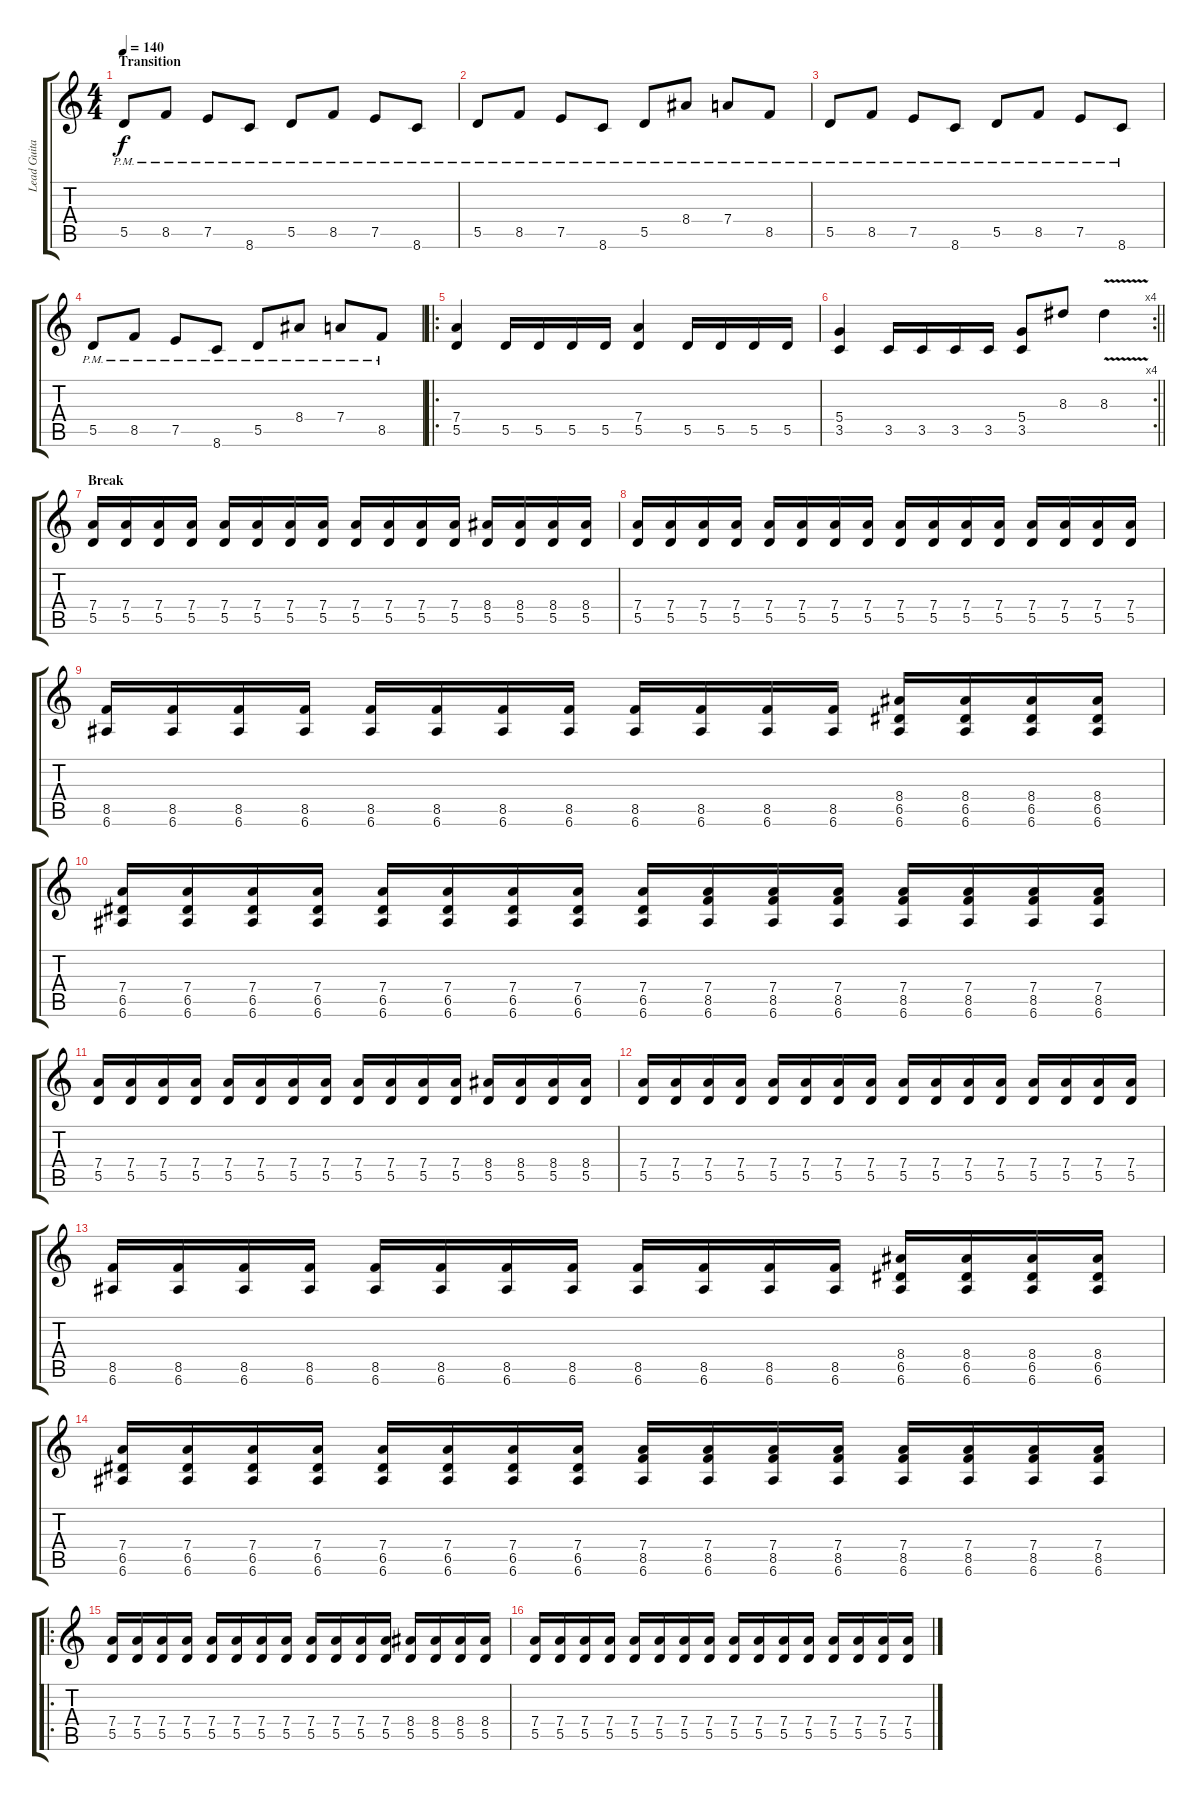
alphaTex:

\track ("Lead Guitar" "Lead Guita") {instrument distortionguitar}
\staff {score tabs}
\tuning (E4 B3 G3 D3 A2 E2) {hide}
\ts (4 4)
\section ("" "Transition")
\tempo 140
\clef g2
\ks c
5.5{pm}.8{dy f} 8.5{pm}.8 7.5{pm}.8 8.6{pm}.8 5.5{pm}.8 8.5{pm}.8 7.5{pm}.8 8.6{pm}.8 |
5.5{pm}.8 8.5{pm}.8 7.5{pm}.8 8.6{pm}.8 5.5{pm}.8 8.4{pm}.8 7.4{pm}.8 8.5{pm}.8 |
5.5{pm}.8 8.5{pm}.8 7.5{pm}.8 8.6{pm}.8 5.5{pm}.8 8.5{pm}.8 7.5{pm}.8 8.6{pm}.8 |
5.5{pm}.8 8.5{pm}.8 7.5{pm}.8 8.6{pm}.8 5.5{pm}.8 8.4{pm}.8 7.4{pm}.8 8.5{pm}.8 |
\ro
(7.4 5.5).4 5.5.16 5.5.16 5.5.16 5.5.16 (7.4 5.5).4 5.5.16 5.5.16 5.5.16 5.5.16 |
\rc 4
\barLineRight lightlight
(5.4 3.5).4 3.5.16 3.5.16 3.5.16 3.5.16 (5.4 3.5).8 8.3.8 8.3{v}.4 |
\section ("" "Break")
(7.4 5.5).16 (7.4 5.5).16 (7.4 5.5).16 (7.4 5.5).16 (7.4 5.5).16 (7.4 5.5).16 (7.4 5.5).16 (7.4 5.5).16 (7.4 5.5).16 (7.4 5.5).16 (7.4 5.5).16 (7.4 5.5).16 (8.4 5.5).16 (8.4 5.5).16 (8.4 5.5).16 (8.4 5.5).16 |
(7.4 5.5).16 (7.4 5.5).16 (7.4 5.5).16 (7.4 5.5).16 (7.4 5.5).16 (7.4 5.5).16 (7.4 5.5).16 (7.4 5.5).16 (7.4 5.5).16 (7.4 5.5).16 (7.4 5.5).16 (7.4 5.5).16 (7.4 5.5).16 (7.4 5.5).16 (7.4 5.5).16 (7.4 5.5).16 |
(8.5 6.6).16 (8.5 6.6).16 (8.5 6.6).16 (8.5 6.6).16 (8.5 6.6).16 (8.5 6.6).16 (8.5 6.6).16 (8.5 6.6).16 (8.5 6.6).16 (8.5 6.6).16 (8.5 6.6).16 (8.5 6.6).16 (8.4 6.5 6.6).16 (8.4 6.5 6.6).16 (8.4 6.5 6.6).16 (8.4 6.5 6.6).16 |
(7.4 6.5 6.6).16 (7.4 6.5 6.6).16 (7.4 6.5 6.6).16 (7.4 6.5 6.6).16 (7.4 6.5 6.6).16 (7.4 6.5 6.6).16 (7.4 6.5 6.6).16 (7.4 6.5 6.6).16 (7.4 6.5 6.6).16 (7.4 8.5 6.6).16 (7.4 8.5 6.6).16 (7.4 8.5 6.6).16 (7.4 8.5 6.6).16 (7.4 8.5 6.6).16 (7.4 8.5 6.6).16 (7.4 8.5 6.6).16 |
(7.4 5.5).16 (7.4 5.5).16 (7.4 5.5).16 (7.4 5.5).16 (7.4 5.5).16 (7.4 5.5).16 (7.4 5.5).16 (7.4 5.5).16 (7.4 5.5).16 (7.4 5.5).16 (7.4 5.5).16 (7.4 5.5).16 (8.4 5.5).16 (8.4 5.5).16 (8.4 5.5).16 (8.4 5.5).16 |
(7.4 5.5).16 (7.4 5.5).16 (7.4 5.5).16 (7.4 5.5).16 (7.4 5.5).16 (7.4 5.5).16 (7.4 5.5).16 (7.4 5.5).16 (7.4 5.5).16 (7.4 5.5).16 (7.4 5.5).16 (7.4 5.5).16 (7.4 5.5).16 (7.4 5.5).16 (7.4 5.5).16 (7.4 5.5).16 |
(8.5 6.6).16 (8.5 6.6).16 (8.5 6.6).16 (8.5 6.6).16 (8.5 6.6).16 (8.5 6.6).16 (8.5 6.6).16 (8.5 6.6).16 (8.5 6.6).16 (8.5 6.6).16 (8.5 6.6).16 (8.5 6.6).16 (8.4 6.5 6.6).16 (8.4 6.5 6.6).16 (8.4 6.5 6.6).16 (8.4 6.5 6.6).16 |
(7.4 6.5 6.6).16 (7.4 6.5 6.6).16 (7.4 6.5 6.6).16 (7.4 6.5 6.6).16 (7.4 6.5 6.6).16 (7.4 6.5 6.6).16 (7.4 6.5 6.6).16 (7.4 6.5 6.6).16 (7.4 8.5 6.6).16 (7.4 8.5 6.6).16 (7.4 8.5 6.6).16 (7.4 8.5 6.6).16 (7.4 8.5 6.6).16 (7.4 8.5 6.6).16 (7.4 8.5 6.6).16 (7.4 8.5 6.6).16 |
\ro
(7.4 5.5).16 (7.4 5.5).16 (7.4 5.5).16 (7.4 5.5).16 (7.4 5.5).16 (7.4 5.5).16 (7.4 5.5).16 (7.4 5.5).16 (7.4 5.5).16 (7.4 5.5).16 (7.4 5.5).16 (7.4 5.5).16 (8.4 5.5).16 (8.4 5.5).16 (8.4 5.5).16 (8.4 5.5).16 |
(7.4 5.5).16 (7.4 5.5).16 (7.4 5.5).16 (7.4 5.5).16 (7.4 5.5).16 (7.4 5.5).16 (7.4 5.5).16 (7.4 5.5).16 (7.4 5.5).16 (7.4 5.5).16 (7.4 5.5).16 (7.4 5.5).16 (7.4 5.5).16 (7.4 5.5).16 (7.4 5.5).16 (7.4 5.5).16
